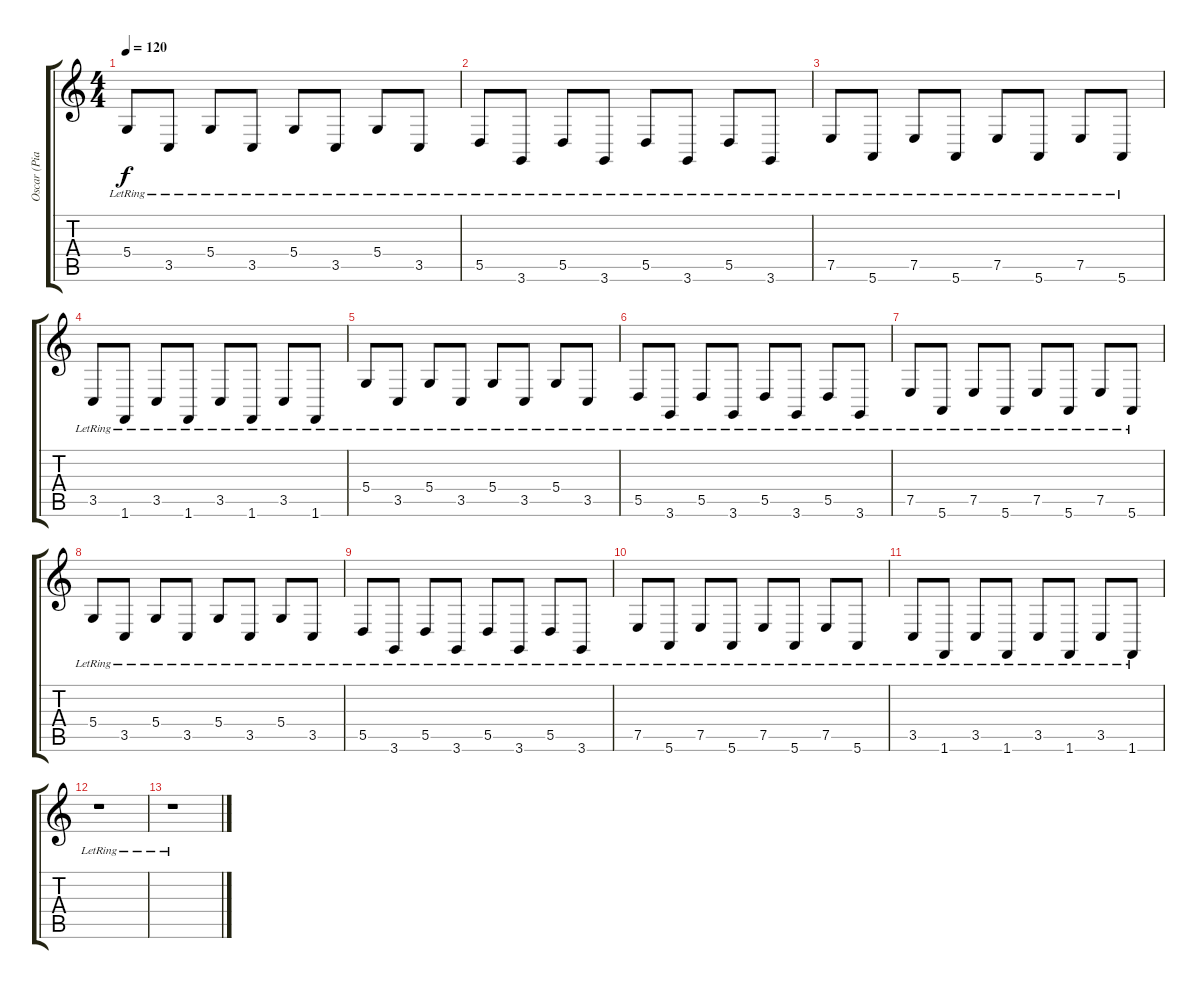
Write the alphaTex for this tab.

\track ("Oscar (Piano)" "Oscar (Pia") {instrument acousticgrandpiano}
\staff {score tabs}
\tuning (E4 B3 G3 D3 A2 E2) {hide}
\ts (4 4)
\tempo 120
\clef g2
\ks c
5.4{lr}.8{dy f instrument acousticgrandpiano} 3.5{lr}.8 5.4{lr}.8 3.5{lr}.8 5.4{lr}.8 3.5{lr}.8 5.4{lr}.8 3.5{lr}.8 |
5.5{lr}.8 3.6{lr}.8 5.5{lr}.8 3.6{lr}.8 5.5{lr}.8 3.6{lr}.8 5.5{lr}.8 3.6{lr}.8 |
7.5{lr}.8 5.6{lr}.8 7.5{lr}.8 5.6{lr}.8 7.5{lr}.8 5.6{lr}.8 7.5{lr}.8 5.6{lr}.8 |
3.5{lr}.8 1.6{lr}.8 3.5{lr}.8 1.6{lr}.8 3.5{lr}.8 1.6{lr}.8 3.5{lr}.8 1.6{lr}.8 |
5.4{lr}.8 3.5{lr}.8 5.4{lr}.8 3.5{lr}.8 5.4{lr}.8 3.5{lr}.8 5.4{lr}.8 3.5{lr}.8 |
5.5{lr}.8 3.6{lr}.8 5.5{lr}.8 3.6{lr}.8 5.5{lr}.8 3.6{lr}.8 5.5{lr}.8 3.6{lr}.8 |
7.5{lr}.8 5.6{lr}.8 7.5{lr}.8 5.6{lr}.8 7.5{lr}.8 5.6{lr}.8 7.5{lr}.8 5.6{lr}.8 |
5.4{lr}.8 3.5{lr}.8 5.4{lr}.8 3.5{lr}.8 5.4{lr}.8 3.5{lr}.8 5.4{lr}.8 3.5{lr}.8 |
5.5{lr}.8 3.6{lr}.8 5.5{lr}.8 3.6{lr}.8 5.5{lr}.8 3.6{lr}.8 5.5{lr}.8 3.6{lr}.8 |
7.5{lr}.8 5.6{lr}.8 7.5{lr}.8 5.6{lr}.8 7.5{lr}.8 5.6{lr}.8 7.5{lr}.8 5.6{lr}.8 |
3.5{lr}.8 1.6{lr}.8 3.5{lr}.8 1.6{lr}.8 3.5{lr}.8 1.6{lr}.8 3.5{lr}.8 1.6{lr}.8 |
r.1 |
r.1
